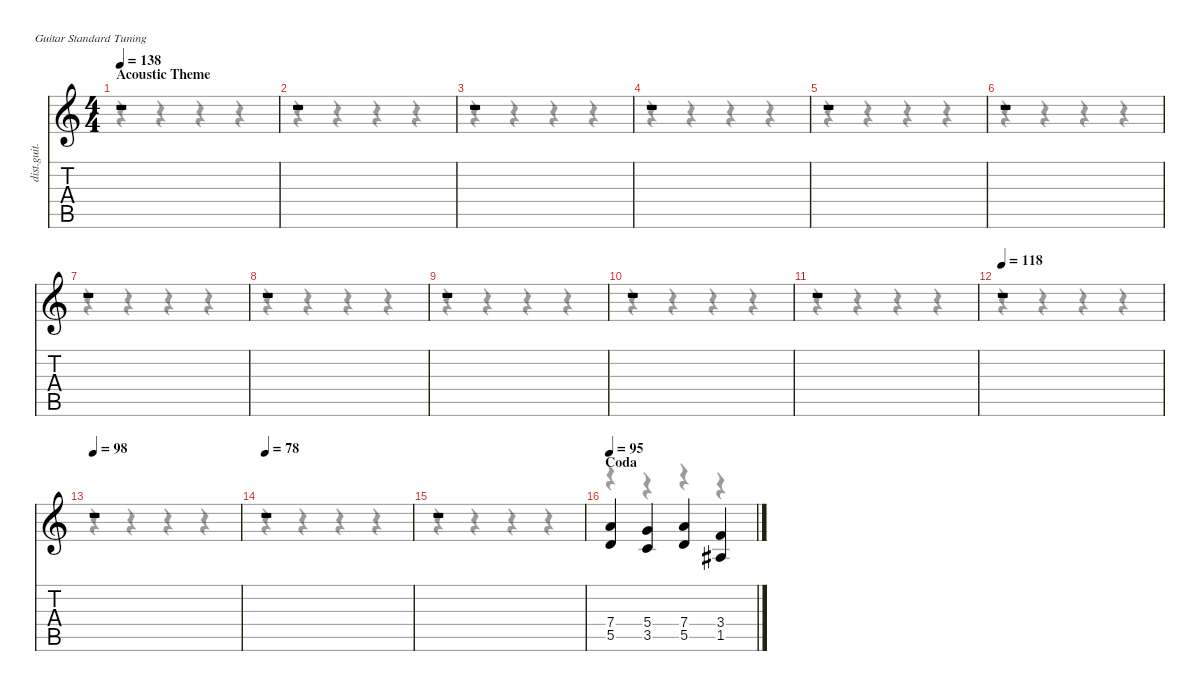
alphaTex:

\defaultSystemsLayout 4
\hideDynamics
\bracketExtendMode nobrackets
\track ("Kirk Hammett ( Lead )" "dist.guit.") {instrument distortionguitar}
\staff {score tabs}
\tuning (E4 B3 G3 D3 A2 E2)
\voice
\ts (4 4)
\section ("" "Acoustic Theme")
\tempo 138
\clef g2
\ks c
r.1{dy f} |
r.1 |
r.1 |
r.1 |
r.1 |
r.1 |
r.1 |
r.1 |
r.1 |
r.1 |
r.1 |
\tempo 118
r.1 |
\tempo 98
r.1 |
\tempo 78
r.1 |
r.1 |
\section ("" "Coda")
\tempo 95
(7.4 5.5).4 (5.4 3.5).4 (7.4 5.5).4 (3.4 1.5{acc #}).4
\voice
\clef g2
\ottava regular
\simile none
\ks c
r.4{dy mf} r.4 r.4 r.4 |
r.4 r.4 r.4 r.4 |
r.4 r.4 r.4 r.4 |
r.4 r.4 r.4 r.4 |
r.4 r.4 r.4 r.4 |
r.4 r.4 r.4 r.4 |
r.4 r.4 r.4 r.4 |
r.4 r.4 r.4 r.4 |
r.4 r.4 r.4 r.4 |
r.4 r.4 r.4 r.4 |
r.4 r.4 r.4 r.4 |
r.4 r.4 r.4 r.4 |
r.4 r.4 r.4 r.4 |
r.4 r.4 r.4 r.4 |
r.4 r.4 r.4 r.4 |
r.4 r.4 r.4 r.4
